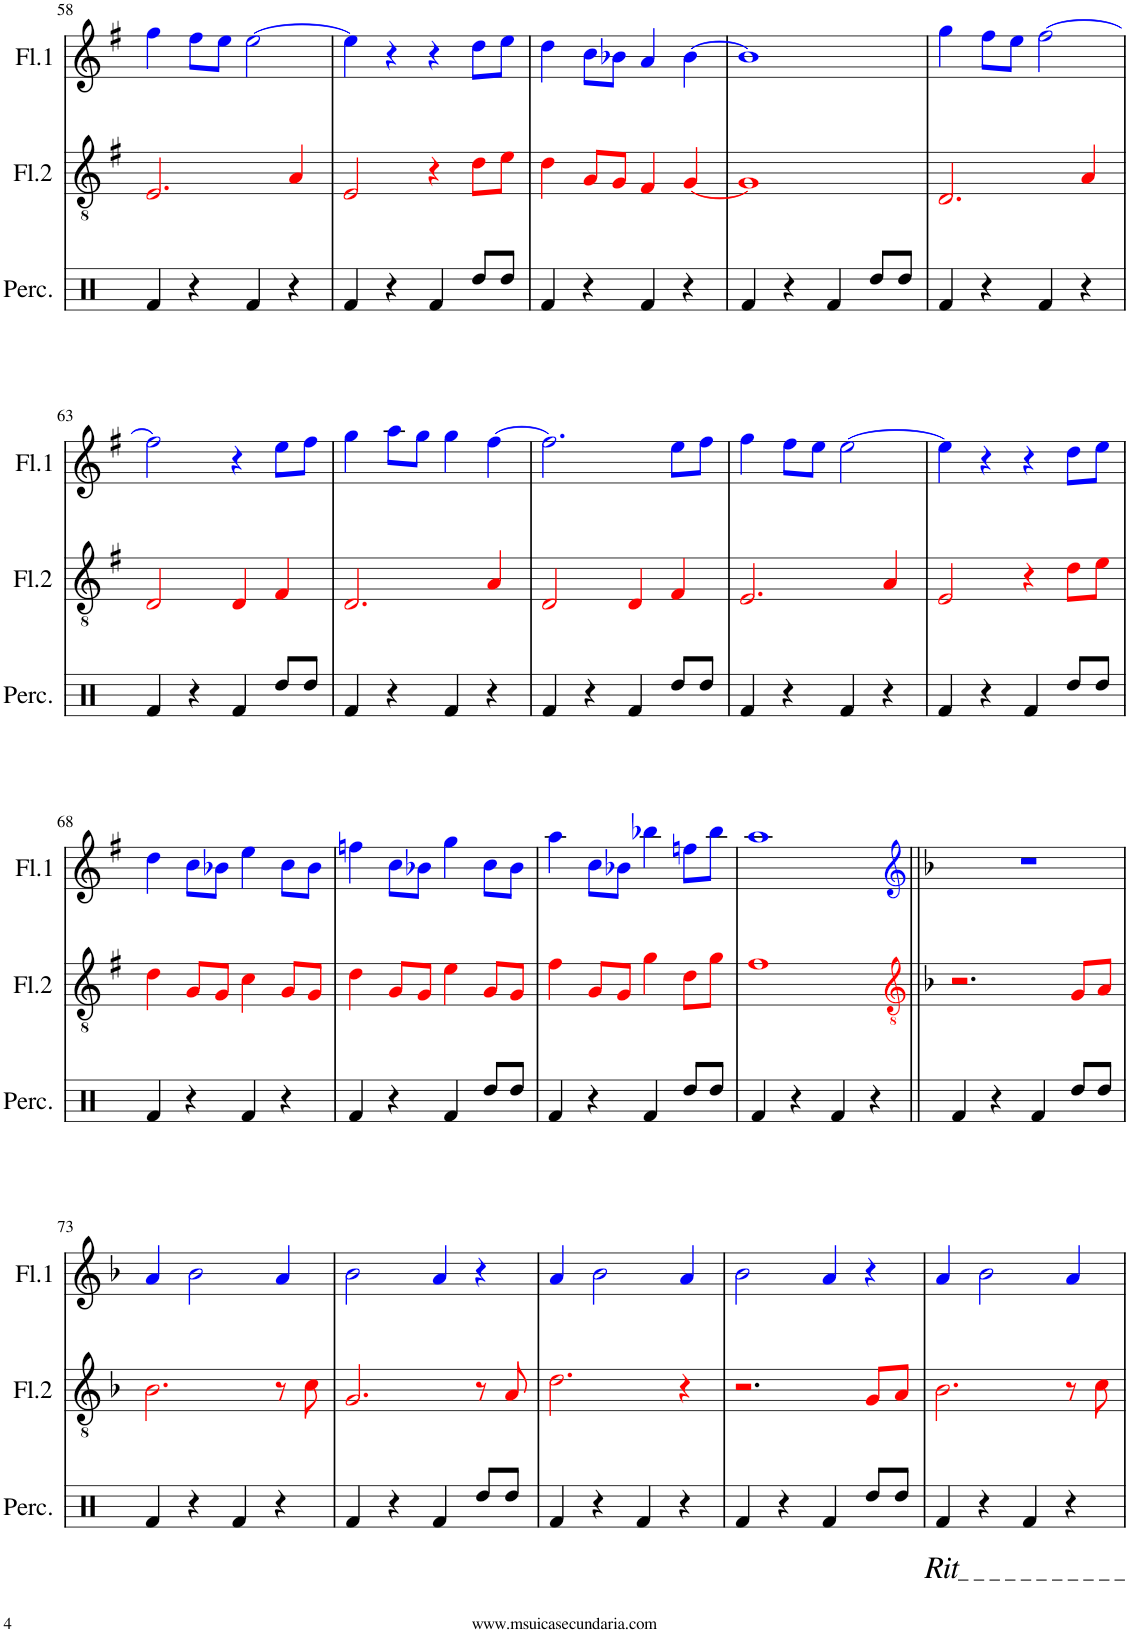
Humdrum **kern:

**kern	**kern	**kern
*part3	*part2	*part1
*staff3	*staff2	*staff1
*I"Percusión	*I"Flauta tenor	*I"Flauta dulce
*I'Perc.	*I'Fl.2	*I'Fl.1
!!LO:PB:g=z
*clefX	*clefGv2	*clefG2
*k[]	*k[f#]	*k[f#]
*M4/4	*M4/4	*M4/4
=58	=58	=58
4Rf/	2.Ei/	4ggj\
4r	.	8ff#j\L
.	.	8eej\J
4Rf/	.	[2eej\
4r	4Ai/	.
=59	=59	=59
4Rf/	2Ei/	4eej\]
4r	.	4r
4Rf/	4r	4r
8Rdd/L	8di\L	8ddj\L
8Rdd/J	8ei\J	8eej\J
=60	=60	=60
4Rf/	4di\	4ddj\
4r	8Ai/L	8ccj\L
.	8Gi/J	8b-Xj\J
4Rf/	4F#i/	4aj/
4r	[4Gi/	[4b-j\
=61	=61	=61
4Rf/	1Gi]	1b-j]
4r	.	.
4Rf/	.	.
8Rdd/L	.	.
8Rdd/J	.	.
=62	=62	=62
4Rf/	2.Di/	4ggj\
4r	.	8ff#j\L
.	.	8eej\J
4Rf/	.	[2ff#j\
4r	4Ai/	.
!!LO:LB:g=z
=63	=63	=63
4Rf/	2Di/	2ff#j\]
4r	.	.
4Rf/	4Di/	4r
8Rdd/L	4F#i/	8eej\L
8Rdd/J	.	8ff#j\J
=64	=64	=64
4Rf/	2.Di/	4ggj\
4r	.	8aaj\L
.	.	8ggj\J
4Rf/	.	4ggj\
4r	4Ai/	[4ff#j\
=65	=65	=65
4Rf/	2Di/	2.ff#j\]
4r	.	.
4Rf/	4Di/	.
8Rdd/L	4F#i/	8eej\L
8Rdd/J	.	8ff#j\J
=66	=66	=66
4Rf/	2.Ei/	4ggj\
4r	.	8ff#j\L
.	.	8eej\J
4Rf/	.	[2eej\
4r	4Ai/	.
=67	=67	=67
4Rf/	2Ei/	4eej\]
4r	.	4r
4Rf/	4r	4r
8Rdd/L	8di\L	8ddj\L
8Rdd/J	8ei\J	8eej\J
!!LO:LB:g=z
=68	=68	=68
4Rf/	4di\	4ddj\
4r	8Ai/L	8ccj\L
.	8Gi/J	8b-Xj\J
4Rf/	4ci\	4eej\
4r	8Ai/L	8ccj\L
.	8Gi/J	8b-j\J
=69	=69	=69
4Rf/	4di\	4ffnj\
4r	8Ai/L	8ccj\L
.	8Gi/J	8b-Xj\J
4Rf/	4ei\	4ggj\
8Rdd/L	8Ai/L	8ccj\L
8Rdd/J	8Gi/J	8b-j\J
=70	=70	=70
4Rf/	4f#i\	4aaj\
4r	8Ai/L	8ccj\L
.	8Gi/J	8b-Xj\J
4Rf/	4gi\	4bb-Xj\
8Rdd/L	8di\L	8ffnj\L
8Rdd/J	8gi\J	8bb-j\J
=71	=71	=71
4Rf/	1f#i	1aaj
4r	.	.
4Rf/	.	.
4r	.	.
=72||	=72||	=72||
*	*clefGv2	*clefG2
*	*k[b-]	*k[b-]
4Rf/	2.r	1r
4r	.	.
4Rf/	.	.
8Rdd/L	8Gi/L	.
8Rdd/J	8Ai/J	.
!!LO:LB:g=z
=73	=73	=73
4Rf/	2.B-i\	4aj/
4r	.	2b-j\
4Rf/	.	.
4r	8r	4aj/
.	8ci\	.
=74	=74	=74
4Rf/	2.Gi/	2b-j\
4r	.	.
4Rf/	.	4aj/
8Rdd/L	8r	4r
8Rdd/J	8Ai/	.
=75	=75	=75
4Rf/	2.di\	4aj/
4r	.	2b-j\
4Rf/	.	.
4r	4r	4aj/
=76	=76	=76
4Rf/	2.r	2b-j\
4r	.	.
4Rf/	.	4aj/
8Rdd/L	8Gi/L	4r
8Rdd/J	8Ai/J	.
=77	=77	=77
!LO:TX:b:i:t=Rit	!	!
!LO:TX:b:t=_ _ _ _ _ _ _ _ _ _ _	!	!
4Rf/	2.B-i\	4aj/
4r	.	2b-j\
4Rf/	.	.
4r	8r	4aj/
.	8ci\	.
=	=	=
*-	*-	*-
